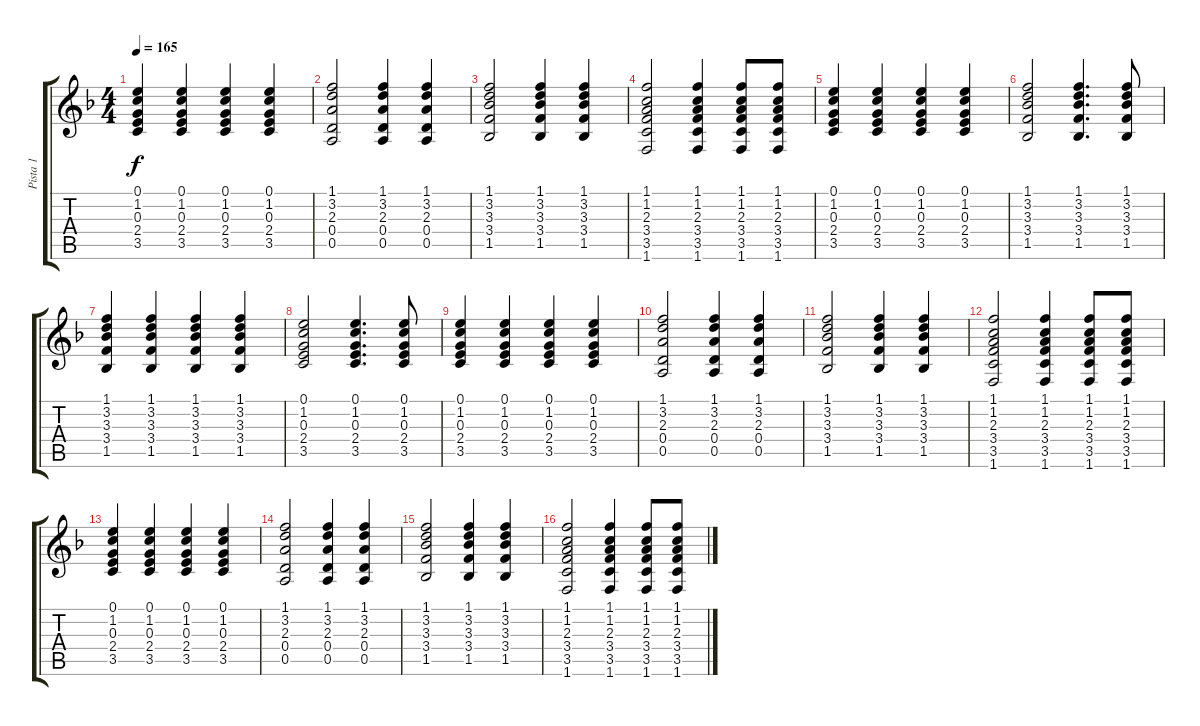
\track ("Pista 1" "Pista 1") {instrument acousticguitarsteel}
\staff {score tabs}
\tuning (E4 B3 G3 D3 A2 E2) {hide}
\ts (4 4)
\tempo 165
\clef g2
\ks f
(0.1 1.2 0.3 2.4 3.5).4{dy f} (0.1 1.2 0.3 2.4 3.5).4 (0.1 1.2 0.3 2.4 3.5).4 (0.1 1.2 0.3 2.4 3.5).4 |
(1.1 3.2 2.3 0.4 0.5).2 (1.1 3.2 2.3 0.4 0.5).4 (1.1 3.2 2.3 0.4 0.5).4 |
(1.1 3.2 3.3 3.4 1.5).2 (1.1 3.2 3.3 3.4 1.5).4 (1.1 3.2 3.3 3.4 1.5).4 |
(1.1 1.2 2.3 3.4 3.5 1.6).2 (1.1 1.2 2.3 3.4 3.5 1.6).4 (1.1 1.2 2.3 3.4 3.5 1.6).8 (1.1 1.2 2.3 3.4 3.5 1.6).8 |
(0.1 1.2 0.3 2.4 3.5).4 (0.1 1.2 0.3 2.4 3.5).4 (0.1 1.2 0.3 2.4 3.5).4 (0.1 1.2 0.3 2.4 3.5).4 |
(1.1 3.2 3.3 3.4 1.5).2 (1.1 3.2 3.3 3.4 1.5).4{d} (1.1 3.2 3.3 3.4 1.5).8 |
(1.1 3.2 3.3 3.4 1.5).4 (1.1 3.2 3.3 3.4 1.5).4 (1.1 3.2 3.3 3.4 1.5).4 (1.1 3.2 3.3 3.4 1.5).4 |
(0.1 1.2 0.3 2.4 3.5).2 (0.1 1.2 0.3 2.4 3.5).4{d} (0.1 1.2 0.3 2.4 3.5).8 |
(0.1 1.2 0.3 2.4 3.5).4 (0.1 1.2 0.3 2.4 3.5).4 (0.1 1.2 0.3 2.4 3.5).4 (0.1 1.2 0.3 2.4 3.5).4 |
(1.1 3.2 2.3 0.4 0.5).2 (1.1 3.2 2.3 0.4 0.5).4 (1.1 3.2 2.3 0.4 0.5).4 |
(1.1 3.2 3.3 3.4 1.5).2 (1.1 3.2 3.3 3.4 1.5).4 (1.1 3.2 3.3 3.4 1.5).4 |
(1.1 1.2 2.3 3.4 3.5 1.6).2 (1.1 1.2 2.3 3.4 3.5 1.6).4 (1.1 1.2 2.3 3.4 3.5 1.6).8 (1.1 1.2 2.3 3.4 3.5 1.6).8 |
(0.1 1.2 0.3 2.4 3.5).4 (0.1 1.2 0.3 2.4 3.5).4 (0.1 1.2 0.3 2.4 3.5).4 (0.1 1.2 0.3 2.4 3.5).4 |
(1.1 3.2 2.3 0.4 0.5).2 (1.1 3.2 2.3 0.4 0.5).4 (1.1 3.2 2.3 0.4 0.5).4 |
(1.1 3.2 3.3 3.4 1.5).2 (1.1 3.2 3.3 3.4 1.5).4 (1.1 3.2 3.3 3.4 1.5).4 |
(1.1 1.2 2.3 3.4 3.5 1.6).2 (1.1 1.2 2.3 3.4 3.5 1.6).4 (1.1 1.2 2.3 3.4 3.5 1.6).8 (1.1 1.2 2.3 3.4 3.5 1.6).8
